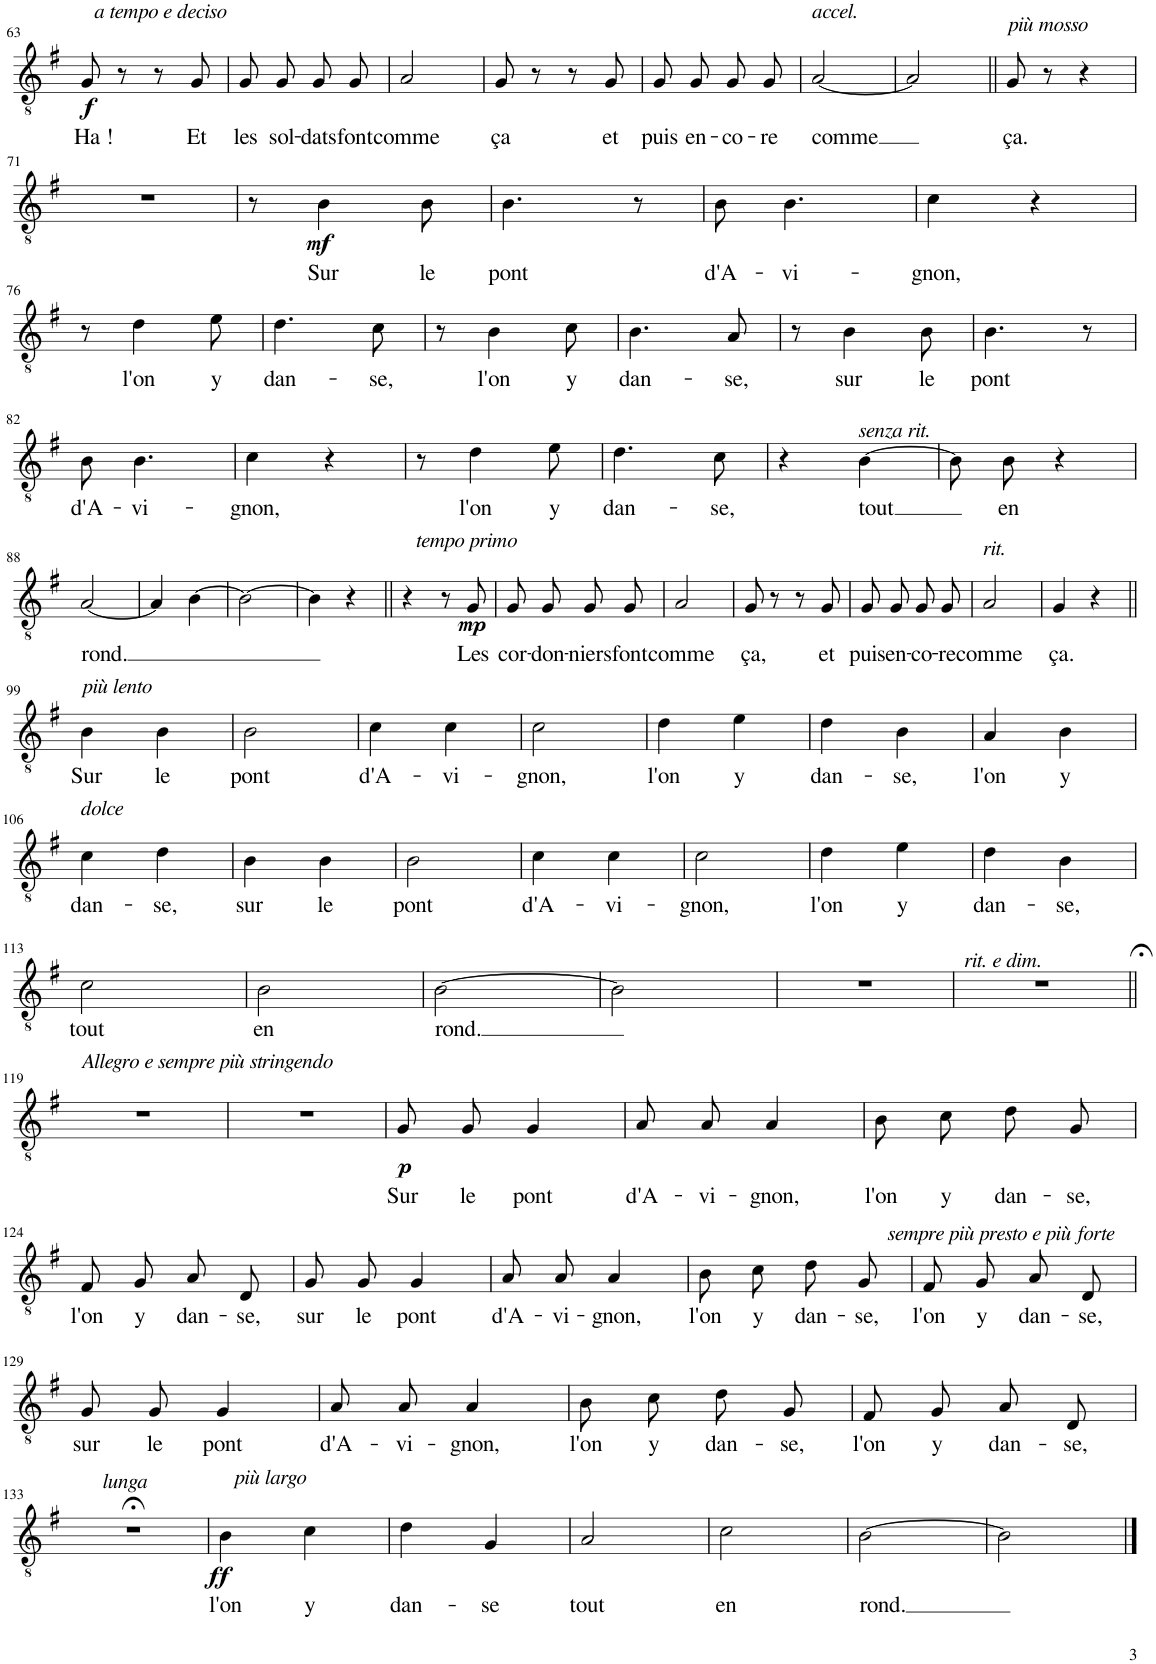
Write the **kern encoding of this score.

**kern	**text	**dynam
*part1	*part1	*part1
*staff1	*staff1	*staff1
*I"Tenor	*	*
!!LO:PB:g=z
*clefGv2	*	*
*k[f#]	*	*
*M2/4	*	*
=63	=63	=63
!	!LO:LY:b	!LO:DY:b
8G/	Ha !	f
8r	.	.
8r	.	.
!	!LO:LY:b	!
8G/	Et	.
=64	=64	=64
!	!LO:LY:b	!
8G/L	les	.
!	!LO:LY:b	!
8G/J	sol-	.
!	!LO:LY:b	!
8G/L	-dats	.
!	!LO:LY:b	!
8G/J	font	.
=65	=65	=65
!	!LO:LY:b	!
2A/	comme	.
=66	=66	=66
!	!LO:LY:b	!
8G/	ça	.
8r	.	.
8r	.	.
!	!LO:LY:b	!
8G/	et	.
=67	=67	=67
!	!LO:LY:b	!
8G/L	puis	.
!	!LO:LY:b	!
8G/J	en-	.
!	!LO:LY:b	!
8G/L	-co-	.
!	!LO:LY:b	!
8G/J	-re	.
=68	=68	=68
!	!LO:LY:b	!
[2A/	comme	.
=69	=69	=69
2A/]	.	.
=70||	=70||	=70||
!	!LO:LY:b	!
8G/	ça.	.
8r	.	.
4r	.	.
!!LO:LB:g=z
=71	=71	=71
2r	.	.
=72	=72	=72
8r	.	.
!	!LO:LY:b	!LO:DY:b
4B\	Sur	mf
!	!LO:LY:b	!
8B\	le	.
=73	=73	=73
!	!LO:LY:b	!
4.B\	pont	.
8r	.	.
=74	=74	=74
!	!LO:LY:b	!
8B\	d'A-	.
!	!LO:LY:b	!
4.B\	-vi-	.
=75	=75	=75
!	!LO:LY:b	!
4c\	-gnon,	.
4r	.	.
!!LO:LB:g=z
=76	=76	=76
8r	.	.
!	!LO:LY:b	!
4d\	l'on	.
!	!LO:LY:b	!
8e\	y	.
=77	=77	=77
!	!LO:LY:b	!
4.d\	dan-	.
!	!LO:LY:b	!
8c\	-se,	.
=78	=78	=78
8r	.	.
!	!LO:LY:b	!
4B\	l'on	.
!	!LO:LY:b	!
8c\	y	.
=79	=79	=79
!	!LO:LY:b	!
4.B\	dan-	.
!	!LO:LY:b	!
8A/	-se,	.
=80	=80	=80
8r	.	.
!	!LO:LY:b	!
4B\	sur	.
!	!LO:LY:b	!
8B\	le	.
=81	=81	=81
!	!LO:LY:b	!
4.B\	pont	.
8r	.	.
!!LO:LB:g=z
=82	=82	=82
!	!LO:LY:b	!
8B\	d'A-	.
!	!LO:LY:b	!
4.B\	-vi-	.
=83	=83	=83
!	!LO:LY:b	!
4c\	-gnon,	.
4r	.	.
=84	=84	=84
8r	.	.
!	!LO:LY:b	!
4d\	l'on	.
!	!LO:LY:b	!
8e\	y	.
=85	=85	=85
!	!LO:LY:b	!
4.d\	dan-	.
!	!LO:LY:b	!
8c\	-se,	.
=86	=86	=86
4r	.	.
!	!LO:LY:b	!
[4B\	tout	.
=87	=87	=87
8B\L]	.	.
!	!LO:LY:b	!
8B\J	en	.
4r	.	.
!!LO:LB:g=z
=88	=88	=88
!	!LO:LY:b	!
[2A/	rond.	.
=89	=89	=89
4A/]	.	.
[4B\	.	.
=90	=90	=90
2B\_	.	.
=91	=91	=91
4B\]	.	.
4r	.	.
=92||	=92||	=92||
4r	.	.
8r	.	.
!	!LO:LY:b	!LO:DY:b
8G/	Les	mp
=93	=93	=93
!	!LO:LY:b	!
8G/L	cor-	.
!	!LO:LY:b	!
8G/J	-don-	.
!	!LO:LY:b	!
8G/L	-niers	.
!	!LO:LY:b	!
8G/J	font	.
=94	=94	=94
!	!LO:LY:b	!
2A/	comme	.
=95	=95	=95
!	!LO:LY:b	!
8G/	ça,	.
8r	.	.
8r	.	.
!	!LO:LY:b	!
8G/	et	.
=96	=96	=96
!	!LO:LY:b	!
8G/L	puis	.
!	!LO:LY:b	!
8G/J	en-	.
!	!LO:LY:b	!
8G/L	-co-	.
!	!LO:LY:b	!
8G/J	-re	.
=97	=97	=97
!	!LO:LY:b	!
2A/	comme	.
=98	=98	=98
!	!LO:LY:b	!
4G/	ça.	.
4r	.	.
!!LO:LB:g=z
=99||	=99||	=99||
!	!LO:LY:b	!
4B\	Sur	.
!	!LO:LY:b	!
4B\	le	.
=100	=100	=100
!	!LO:LY:b	!
2B\	pont	.
=101	=101	=101
!	!LO:LY:b	!
4c\	d'A-	.
!	!LO:LY:b	!
4c\	-vi-	.
=102	=102	=102
!	!LO:LY:b	!
2c\	-gnon,	.
=103	=103	=103
!	!LO:LY:b	!
4d\	l'on	.
!	!LO:LY:b	!
4e\	y	.
=104	=104	=104
!	!LO:LY:b	!
4d\	dan-	.
!	!LO:LY:b	!
4B\	-se,	.
=105	=105	=105
!	!LO:LY:b	!
4A/	l'on	.
!	!LO:LY:b	!
4B\	y	.
!!LO:LB:g=z
=106	=106	=106
!	!LO:LY:b	!
4c\	dan-	.
!	!LO:LY:b	!
4d\	-se,	.
=107	=107	=107
!	!LO:LY:b	!
4B\	sur	.
!	!LO:LY:b	!
4B\	le	.
=108	=108	=108
!	!LO:LY:b	!
2B\	pont	.
=109	=109	=109
!	!LO:LY:b	!
4c\	d'A-	.
!	!LO:LY:b	!
4c\	-vi-	.
=110	=110	=110
!	!LO:LY:b	!
2c\	-gnon,	.
=111	=111	=111
!	!LO:LY:b	!
4d\	l'on	.
!	!LO:LY:b	!
4e\	y	.
=112	=112	=112
!	!LO:LY:b	!
4d\	dan-	.
!	!LO:LY:b	!
4B\	-se,	.
!!LO:LB:g=z
=113	=113	=113
!	!LO:LY:b	!
2c\	tout	.
=114	=114	=114
!	!LO:LY:b	!
2B\	en	.
=115	=115	=115
!	!LO:LY:b	!
[2B\	rond.	.
=116	=116	=116
2B\]	.	.
=117	=117	=117
2r	.	.
=118	=118	=118
2r;<	.	.
!!LO:LB:g=z
=119||	=119||	=119||
2r	.	.
=120	=120	=120
2r	.	.
=121	=121	=121
!	!LO:LY:b	!LO:DY:b
8G/L	Sur	p
!	!LO:LY:b	!
8G/J	le	.
!	!LO:LY:b	!
4G/	pont	.
=122	=122	=122
!	!LO:LY:b	!
8A/L	d'A-	.
!	!LO:LY:b	!
8A/J	-vi-	.
!	!LO:LY:b	!
4A/	-gnon,	.
=123	=123	=123
!	!LO:LY:b	!
8B\L	l'on	.
!	!LO:LY:b	!
8c\J	y	.
!	!LO:LY:b	!
8d\L	dan-	.
!	!LO:LY:b	!
8G\J	-se,	.
!!LO:LB:g=z
=124	=124	=124
!	!LO:LY:b	!
8F#/L	l'on	.
!	!LO:LY:b	!
8G/J	y	.
!	!LO:LY:b	!
8A/L	dan-	.
!	!LO:LY:b	!
8D/J	-se,	.
=125	=125	=125
!	!LO:LY:b	!
8G/L	sur	.
!	!LO:LY:b	!
8G/J	le	.
!	!LO:LY:b	!
4G/	pont	.
=126	=126	=126
!	!LO:LY:b	!
8A/L	d'A-	.
!	!LO:LY:b	!
8A/J	-vi-	.
!	!LO:LY:b	!
4A/	-gnon,	.
=127	=127	=127
!	!LO:LY:b	!
8B\L	l'on	.
!	!LO:LY:b	!
8c\J	y	.
!	!LO:LY:b	!
8d\L	dan-	.
!	!LO:LY:b	!
8G\J	-se,	.
=128	=128	=128
!	!LO:LY:b	!
8F#/L	l'on	.
!	!LO:LY:b	!
8G/J	y	.
!	!LO:LY:b	!
8A/L	dan-	.
!	!LO:LY:b	!
8D/J	-se,	.
!!LO:LB:g=z
=129	=129	=129
!	!LO:LY:b	!
8G/L	sur	.
!	!LO:LY:b	!
8G/J	le	.
!	!LO:LY:b	!
4G/	pont	.
=130	=130	=130
!	!LO:LY:b	!
8A/L	d'A-	.
!	!LO:LY:b	!
8A/J	-vi-	.
!	!LO:LY:b	!
4A/	-gnon,	.
=131	=131	=131
!	!LO:LY:b	!
8B\L	l'on	.
!	!LO:LY:b	!
8c\J	y	.
!	!LO:LY:b	!
8d\L	dan-	.
!	!LO:LY:b	!
8G\J	-se,	.
=132	=132	=132
!	!LO:LY:b	!
8F#/L	l'on	.
!	!LO:LY:b	!
8G/J	y	.
!	!LO:LY:b	!
8A/L	dan-	.
!	!LO:LY:b	!
8D/J	-se,	.
!!LO:LB:g=z
=133	=133	=133
2r;<	.	.
=134	=134	=134
!	!LO:LY:b	!LO:DY:b
4B\	l'on	ff
!	!LO:LY:b	!
4c\	y	.
=135	=135	=135
!	!LO:LY:b	!
4d\	dan-	.
!	!LO:LY:b	!
4G/	-se	.
=136	=136	=136
!	!LO:LY:b	!
2A/	tout	.
=137	=137	=137
!	!LO:LY:b	!
2c\	en	.
=138	=138	=138
!	!LO:LY:b	!
[2B\	rond.	.
=139	=139	=139
2B\]	.	.
==	==	==
*-	*-	*-
